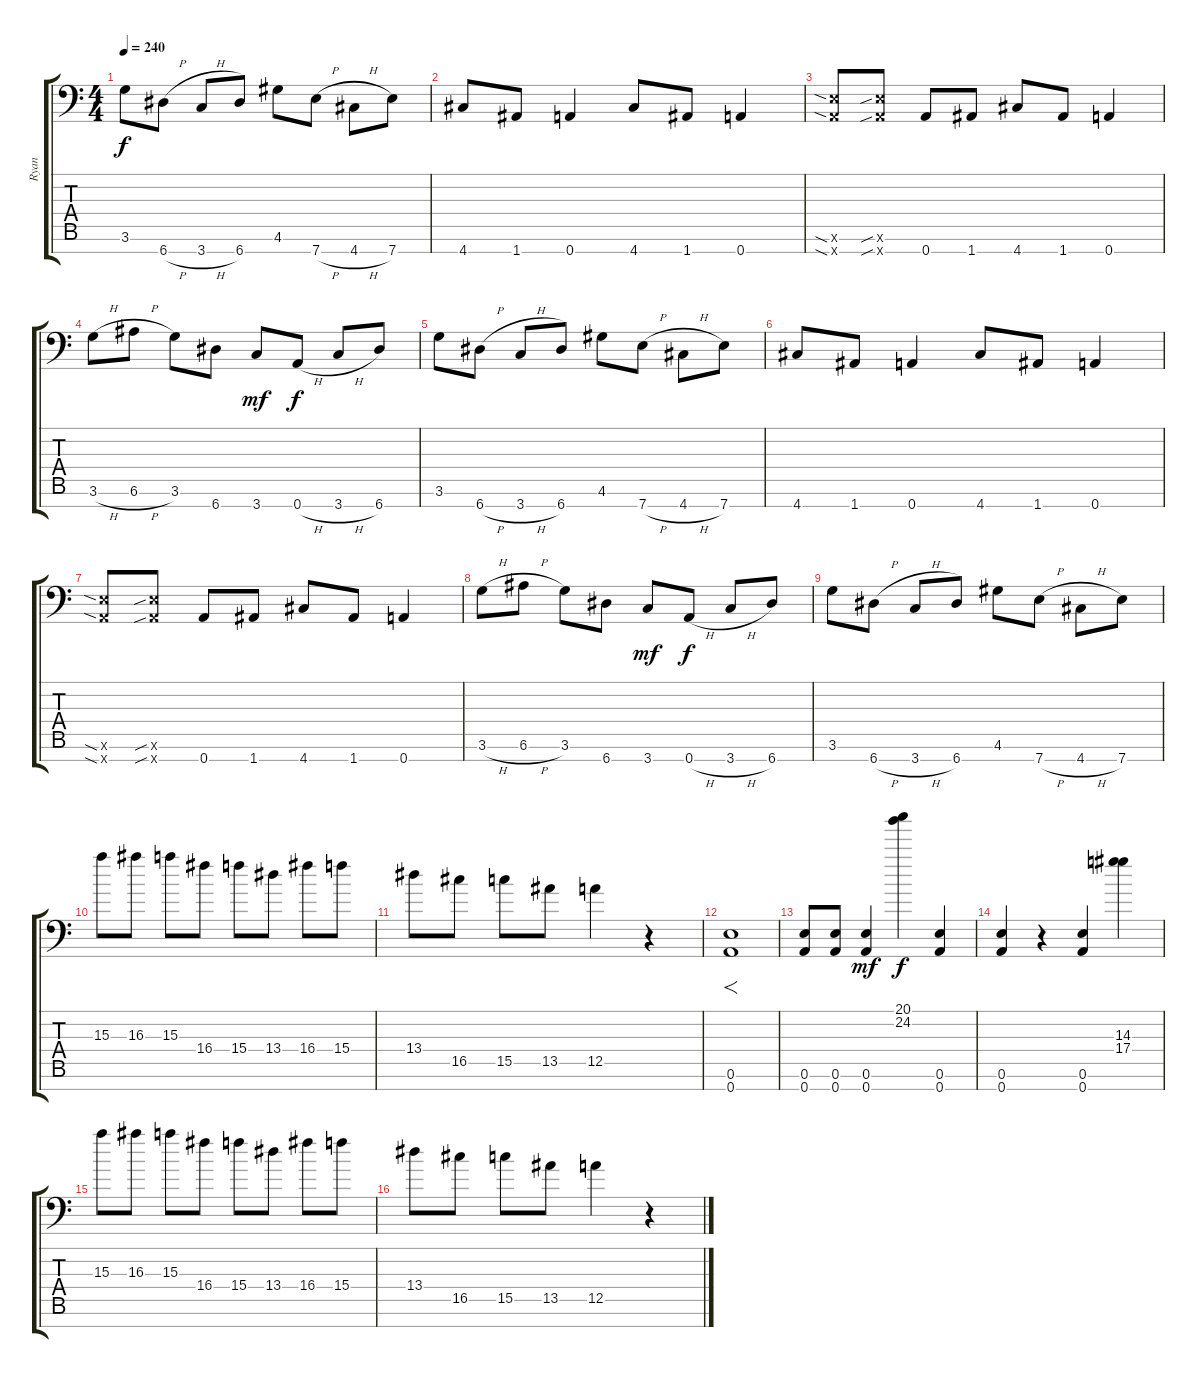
\track ("Ryan" "Ryan") {instrument acousticguitarsteel}
\staff {score tabs}
\tuning (E4 B3 Gb3 D3 A2 E2 A1) {hide}
\ts (4 4)
\tempo 240
\clef f4
\ks c
3.6.8{dy f} 6.7{h}.8 3.7{h}.8 6.7.8 4.6.8 7.7{h}.8 4.7{h}.8 7.7.8 |
4.7.8 1.7.8 0.7.4 4.7.8 1.7.8 0.7.4 |
(0.6{sia x} 0.7{sia x}).8 (0.6{sib x} 0.7{sib x}).8 0.7.8 1.7.8 4.7.8 1.7.8 0.7.4 |
3.6{h}.8 6.6{h}.8 3.6.8 6.7.8 3.7.8{dy mf} 0.7{h}.8{dy f} 3.7{h}.8 6.7.8 |
3.6.8 6.7{h}.8 3.7{h}.8 6.7.8 4.6.8 7.7{h}.8 4.7{h}.8 7.7.8 |
4.7.8 1.7.8 0.7.4 4.7.8 1.7.8 0.7.4 |
(0.6{sia x} 0.7{sia x}).8 (0.6{sib x} 0.7{sib x}).8 0.7.8 1.7.8 4.7.8 1.7.8 0.7.4 |
3.6{h}.8 6.6{h}.8 3.6.8 6.7.8 3.7.8{dy mf} 0.7{h}.8{dy f} 3.7{h}.8 6.7.8 |
3.6.8 6.7{h}.8 3.7{h}.8 6.7.8 4.6.8 7.7{h}.8 4.7{h}.8 7.7.8 |
15.3.8 16.3.8 15.3.8 16.4.8 15.4.8 13.4.8 16.4.8 15.4.8 |
13.4.8 16.5.8 15.5.8 13.5.8 12.5.4 r.4 |
(0.6 0.7).1{f} |
(0.6 0.7).8 (0.6 0.7).8 (0.6 0.7).4{dy mf} (20.1 24.2).4{dy f} (0.6 0.7).4 |
(0.6 0.7).4 r.4 (0.6 0.7).4 (14.3 17.4).4 |
15.3.8 16.3.8 15.3.8 16.4.8 15.4.8 13.4.8 16.4.8 15.4.8 |
13.4.8 16.5.8 15.5.8 13.5.8 12.5.4 r.4
